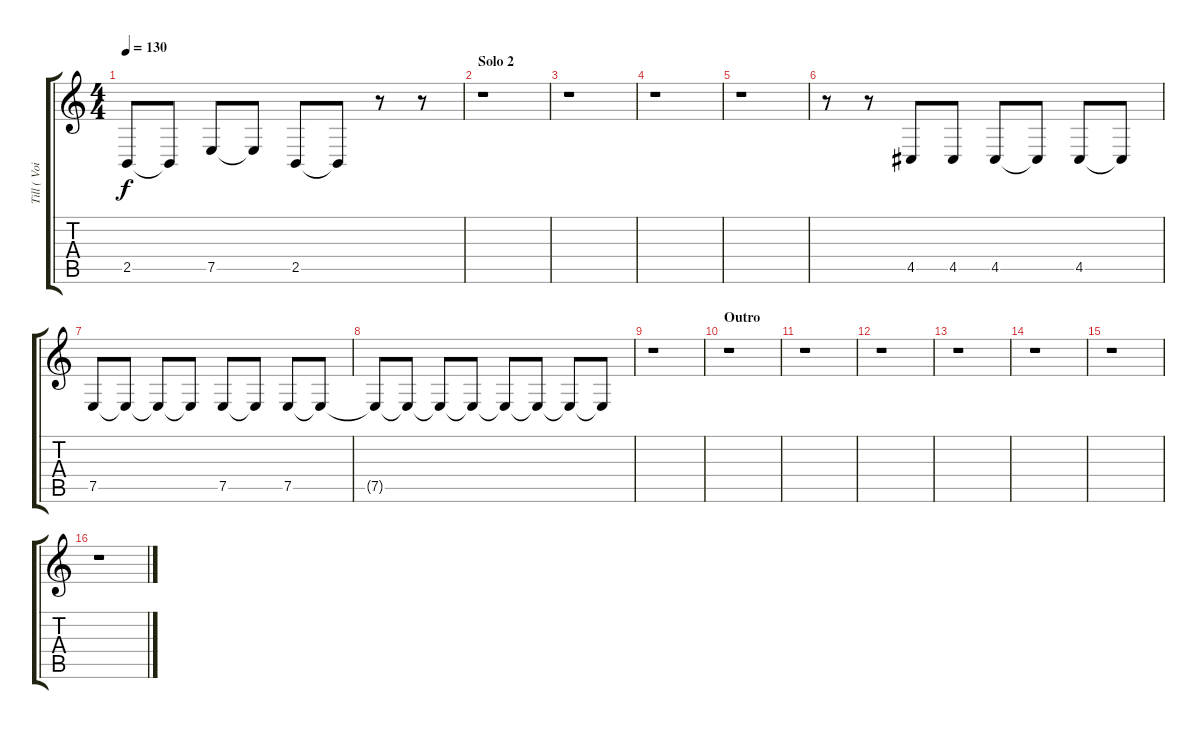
\track ("Till ( Voice )" "Till ( Voi") {instrument lead8bassandlead}
\staff {score tabs}
\tuning (E4 B3 G3 D3 A2 E2) {hide}
\ts (4 4)
\tempo 130
\clef g2
\ks c
2.5.8{dy f} 2.5{t}.8 7.5.8 7.5{t}.8 2.5.8 2.5{t}.8 r.8 r.8 |
\section ("" "Solo 2")
r.1 |
r.1 |
r.1 |
r.1 |
r.8 r.8 4.5.8 4.5.8 4.5.8 4.5{t}.8 4.5.8 4.5{t}.8 |
7.5.8 7.5{t}.8 7.5{t}.8 7.5{t}.8 7.5.8 7.5{t}.8 7.5.8 7.5{t}.8 |
7.5{t}.8 7.5{t}.8 7.5{t}.8 7.5{t}.8 7.5{t}.8 7.5{t}.8 7.5{t}.8 7.5{t}.8 |
r.1 |
\section ("" "Outro")
r.1 |
r.1 |
r.1 |
r.1 |
r.1 |
r.1 |
r.1
